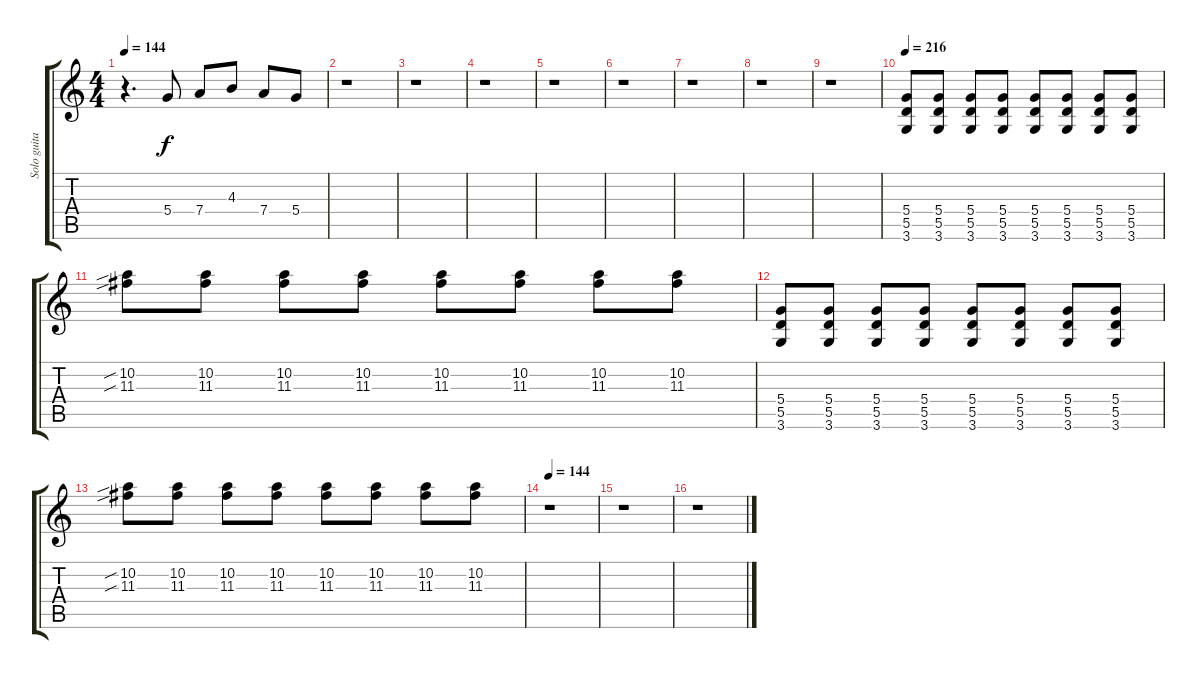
\track ("Solo guitar" "Solo guita") {instrument overdrivenguitar}
\staff {score tabs}
\tuning (E4 B3 G3 D3 A2 E2) {hide}
\ts (4 4)
\tempo 144
\clef g2
\ks c
r.4{d dy f instrument overdrivenguitar} 5.4.8 7.4.8 4.3.8 7.4.8 5.4.8 |
r.1 |
r.1 |
r.1 |
r.1 |
r.1 |
r.1 |
r.1 |
r.1 |
\tempo 216
(5.4 5.5 3.6).8 (5.4 5.5 3.6).8 (5.4 5.5 3.6).8 (5.4 5.5 3.6).8 (5.4 5.5 3.6).8 (5.4 5.5 3.6).8 (5.4 5.5 3.6).8 (5.4 5.5 3.6).8 |
(10.2{sib} 11.3{sib}).8 (10.2 11.3).8 (10.2 11.3).8 (10.2 11.3).8 (10.2 11.3).8 (10.2 11.3).8 (10.2 11.3).8 (10.2 11.3).8 |
(5.4 5.5 3.6).8 (5.4 5.5 3.6).8 (5.4 5.5 3.6).8 (5.4 5.5 3.6).8 (5.4 5.5 3.6).8 (5.4 5.5 3.6).8 (5.4 5.5 3.6).8 (5.4 5.5 3.6).8 |
(10.2{sib} 11.3{sib}).8 (10.2 11.3).8 (10.2 11.3).8 (10.2 11.3).8 (10.2 11.3).8 (10.2 11.3).8 (10.2 11.3).8 (10.2 11.3).8 |
\tempo 144
r.1 |
r.1 |
r.1
